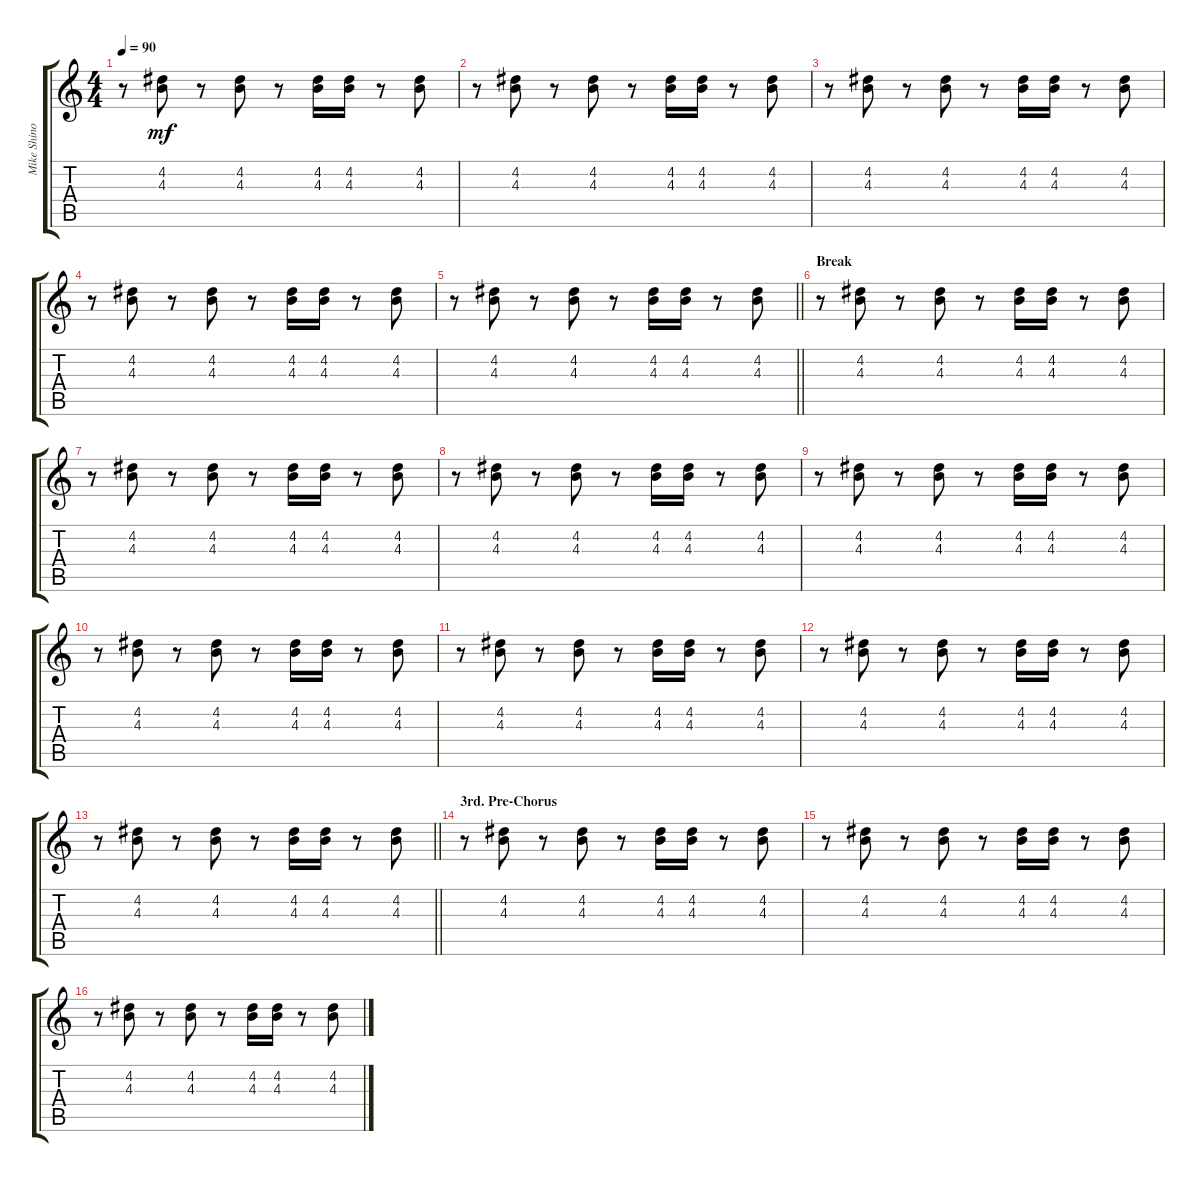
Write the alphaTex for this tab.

\track ("Mike Shinoda - Guitar 2" "Mike Shino") {instrument electricguitarjazz}
\staff {score tabs}
\tuning (E4 B3 G3 D3 A2 E2) {hide}
\ts (4 4)
\tempo 90
\clef g2
\ks c
r.8{dy mf} (4.2 4.3).8 r.8 (4.2 4.3).8 r.8 (4.2 4.3).16 (4.2 4.3).16 r.8 (4.2 4.3).8 |
r.8 (4.2 4.3).8 r.8 (4.2 4.3).8 r.8 (4.2 4.3).16 (4.2 4.3).16 r.8 (4.2 4.3).8 |
r.8 (4.2 4.3).8 r.8 (4.2 4.3).8 r.8 (4.2 4.3).16 (4.2 4.3).16 r.8 (4.2 4.3).8 |
r.8 (4.2 4.3).8 r.8 (4.2 4.3).8 r.8 (4.2 4.3).16 (4.2 4.3).16 r.8 (4.2 4.3).8 |
\barLineRight lightlight
r.8 (4.2 4.3).8 r.8 (4.2 4.3).8 r.8 (4.2 4.3).16 (4.2 4.3).16 r.8 (4.2 4.3).8 |
\section ("" "Break")
r.8 (4.2 4.3).8 r.8 (4.2 4.3).8 r.8 (4.2 4.3).16 (4.2 4.3).16 r.8 (4.2 4.3).8 |
r.8 (4.2 4.3).8 r.8 (4.2 4.3).8 r.8 (4.2 4.3).16 (4.2 4.3).16 r.8 (4.2 4.3).8 |
r.8 (4.2 4.3).8 r.8 (4.2 4.3).8 r.8 (4.2 4.3).16 (4.2 4.3).16 r.8 (4.2 4.3).8 |
r.8 (4.2 4.3).8 r.8 (4.2 4.3).8 r.8 (4.2 4.3).16 (4.2 4.3).16 r.8 (4.2 4.3).8 |
r.8 (4.2 4.3).8 r.8 (4.2 4.3).8 r.8 (4.2 4.3).16 (4.2 4.3).16 r.8 (4.2 4.3).8 |
r.8 (4.2 4.3).8 r.8 (4.2 4.3).8 r.8 (4.2 4.3).16 (4.2 4.3).16 r.8 (4.2 4.3).8 |
r.8 (4.2 4.3).8 r.8 (4.2 4.3).8 r.8 (4.2 4.3).16 (4.2 4.3).16 r.8 (4.2 4.3).8 |
\barLineRight lightlight
r.8 (4.2 4.3).8 r.8 (4.2 4.3).8 r.8 (4.2 4.3).16 (4.2 4.3).16 r.8 (4.2 4.3).8 |
\section ("" "3rd. Pre-Chorus")
r.8 (4.2 4.3).8 r.8 (4.2 4.3).8 r.8 (4.2 4.3).16 (4.2 4.3).16 r.8 (4.2 4.3).8 |
r.8 (4.2 4.3).8 r.8 (4.2 4.3).8 r.8 (4.2 4.3).16 (4.2 4.3).16 r.8 (4.2 4.3).8 |
r.8 (4.2 4.3).8 r.8 (4.2 4.3).8 r.8 (4.2 4.3).16 (4.2 4.3).16 r.8 (4.2 4.3).8
